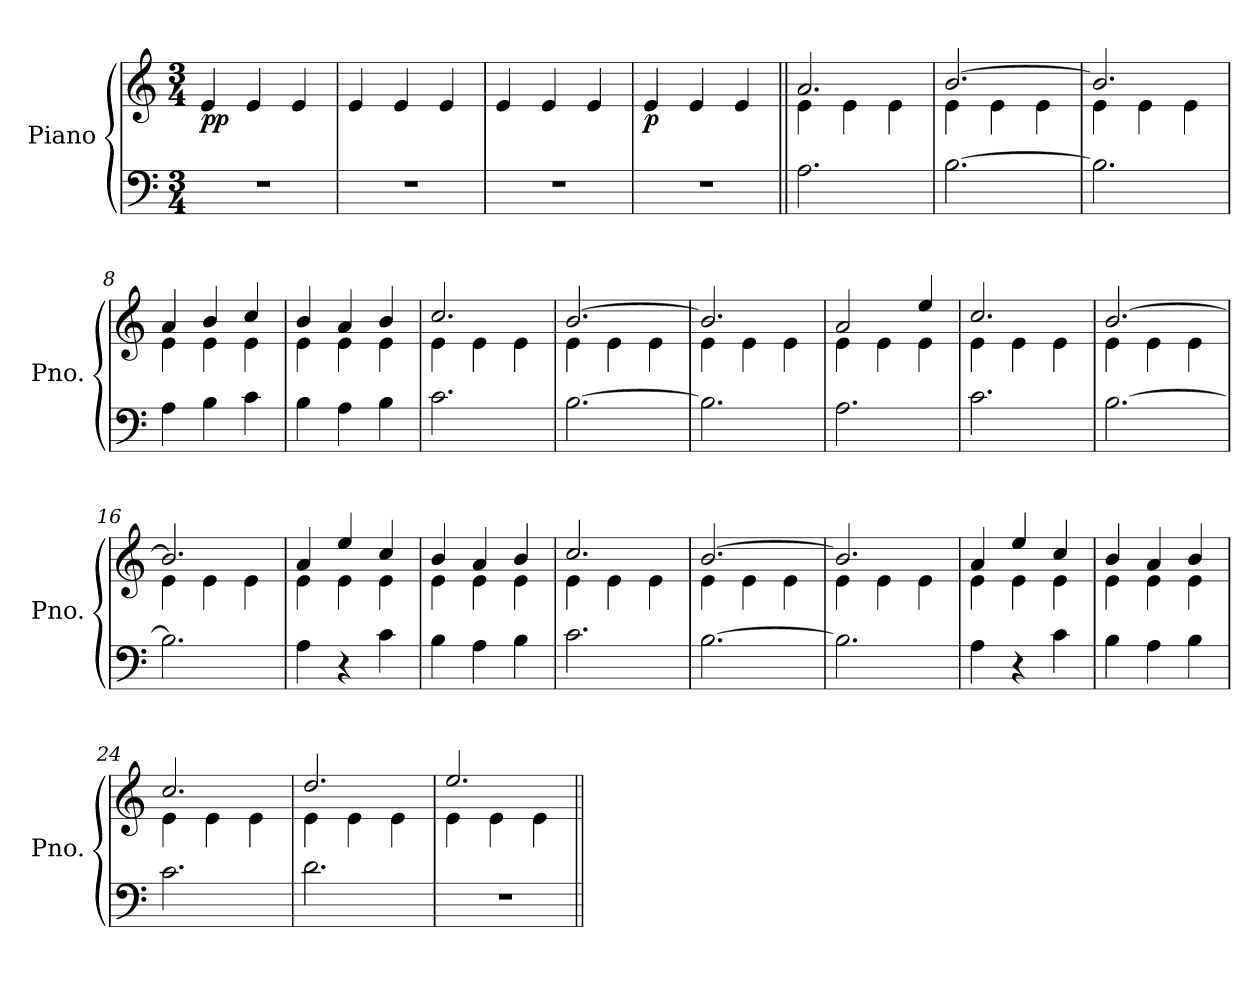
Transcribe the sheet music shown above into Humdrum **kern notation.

**kern	**kern	**dynam
*part1	*part1	*part1
*staff2	*staff1	*staff1/2
*I"Piano	*	*
*I'Pno.	*	*
*clefF4	*clefG2	*
*k[]	*k[]	*
*M3/4	*M3/4	*
*MM100	*MM100	*
=1	=1	=1
!	!	!LO:DY:b
2.r	4e/	pp
.	4e/	.
.	4e/	.
=2	=2	=2
2.r	4e/	.
.	4e/	.
.	4e/	.
=3	=3	=3
2.r	4e/	.
.	4e/	.
.	4e/	.
=4	=4	=4
!	!	!LO:DY:b
2.r	4e/	p
.	4e/	.
.	4e/	.
!!LO:LB:g=z
=5||	=5||	=5||
*	*^	*
2.A\	2.a/	4e\	.
.	.	4e\	.
.	.	4e\	.
=6	=6	=6	=6
[2.B\	[2.b/	4e\	.
.	.	4e\	.
.	.	4e\	.
=7	=7	=7	=7
2.B\]	2.b/]	4e\	.
.	.	4e\	.
.	.	4e\	.
=8	=8	=8	=8
4A\	4a/	4e\	.
4B\	4b/	4e\	.
4c\	4cc/	4e\	.
!!LO:LB:g=z	!!
=9	=9	=9	=9
4B\	4b/	4e\	.
4A\	4a/	4e\	.
4B\	4b/	4e\	.
=10	=10	=10	=10
2.c\	2.cc/	4e\	.
.	.	4e\	.
.	.	4e\	.
=11	=11	=11	=11
[2.B\	[2.b/	4e\	.
.	.	4e\	.
.	.	4e\	.
=12	=12	=12	=12
2.B\]	2.b/]	4e\	.
.	.	4e\	.
.	.	4e\	.
!!LO:LB:g=z	!!
=13	=13	=13	=13
2.A\	2a/	4e\	.
.	.	4e\	.
.	4ee/	4e\	.
=14	=14	=14	=14
2.c\	2.cc/	4e\	.
.	.	4e\	.
.	.	4e\	.
=15	=15	=15	=15
[2.B\	[2.b/	4e\	.
.	.	4e\	.
.	.	4e\	.
=16	=16	=16	=16
2.B\]	2.b/]	4e\	.
.	.	4e\	.
.	.	4e\	.
=17	=17	=17	=17
4A\	4a/	4e\	.
4r	4ee/	4e\	.
4c\	4cc/	4e\	.
!!LO:LB:g=z	!!
=18	=18	=18	=18
4B\	4b/	4e\	.
4A\	4a/	4e\	.
4B\	4b/	4e\	.
=19	=19	=19	=19
2.c\	2.cc/	4e\	.
.	.	4e\	.
.	.	4e\	.
=20	=20	=20	=20
[2.B\	[2.b/	4e\	.
.	.	4e\	.
.	.	4e\	.
=21	=21	=21	=21
2.B\]	2.b/]	4e\	.
.	.	4e\	.
.	.	4e\	.
=22	=22	=22	=22
4A\	4a/	4e\	.
4r	4ee/	4e\	.
4c\	4cc/	4e\	.
!!LO:PB:g=z	!!
=23	=23	=23	=23
4B\	4b/	4e\	.
4A\	4a/	4e\	.
4B\	4b/	4e\	.
=24	=24	=24	=24
2.c\	2.cc/	4e\	.
.	.	4e\	.
.	.	4e\	.
=25	=25	=25	=25
2.d\	2.dd/	4e\	.
.	.	4e\	.
.	.	4e\	.
=26	=26	=26	=26
2.r	2.ee/	4e\	.
.	.	4e\	.
.	.	4e\	.
*	*v	*v	*
=||	=||	=||
*-	*-	*-
